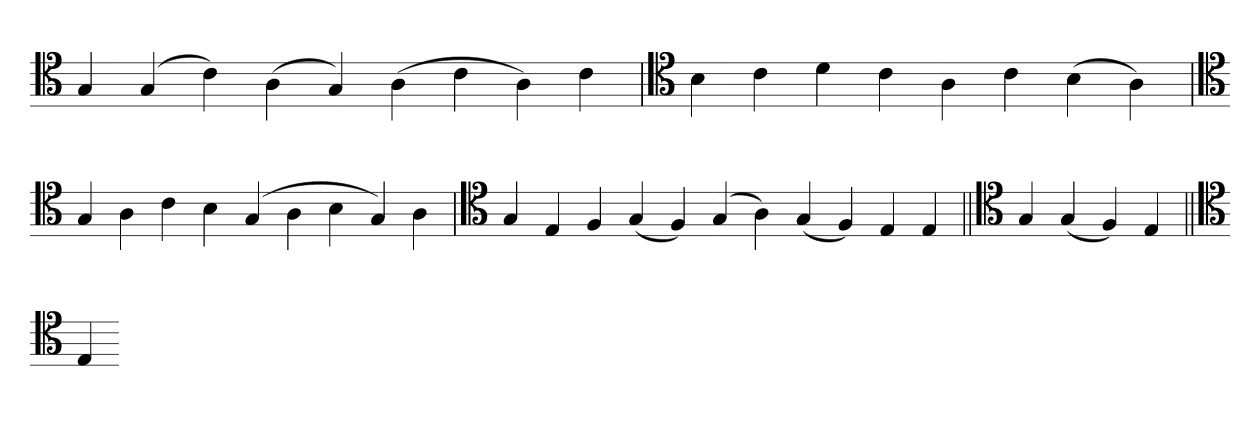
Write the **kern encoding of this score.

**kern
*part1
*staff1
*clefC4
=
4G
(4G
4c)
(4A
4G)
(4A
4c
4A)
4c
=`
*clefC4
4B
4c
4d
4c
4A
4c
(4B
4A)
='
*clefC4
4G
4A
4c
4B
(4G
4A
4B
4G)
4A
=`
*clefC4
4G
4E
4F
(4G
4F)
(4G
4A)
(4G
4F)
4E
4E
=||
*clefC4
4G
(4G
4F)
4E
=||
*clefC4
4E
=-
*-
